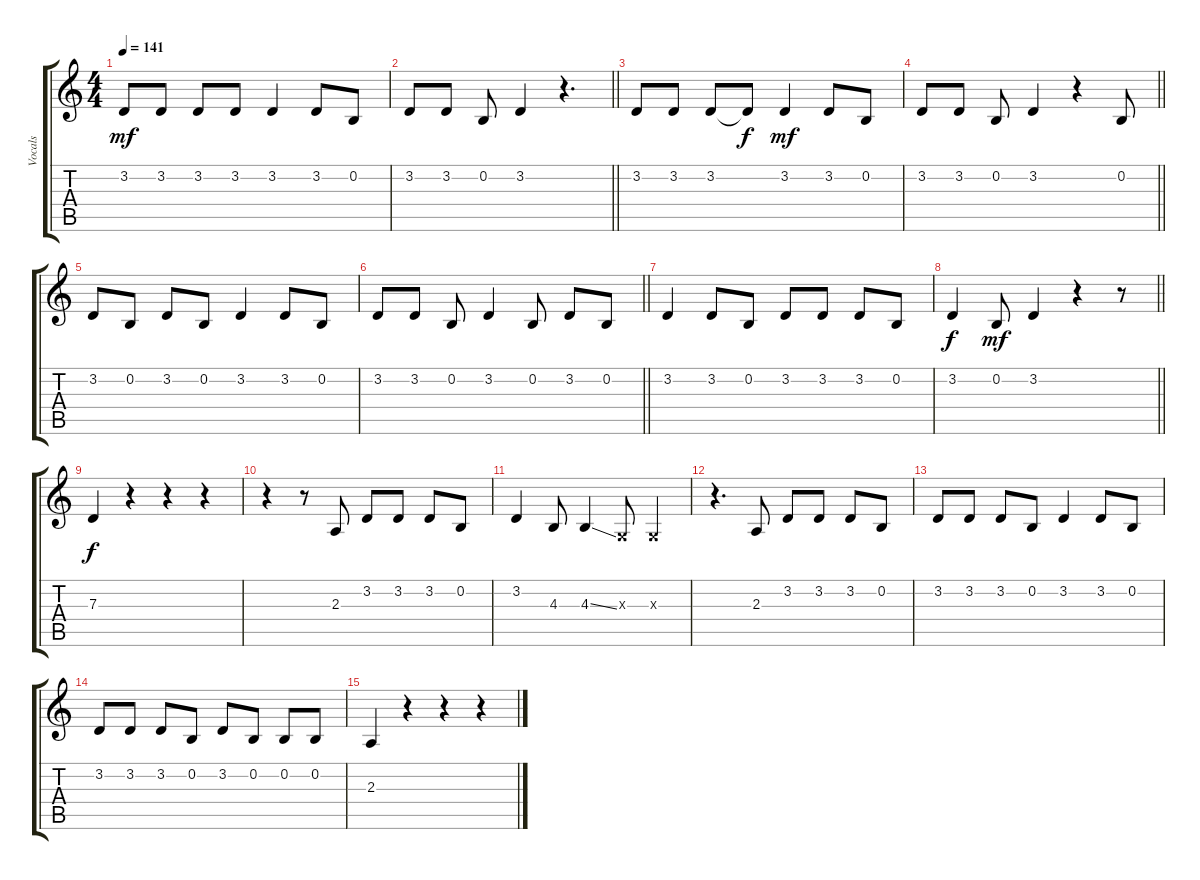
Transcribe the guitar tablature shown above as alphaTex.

\track ("Vocals" "Vocals") {instrument clarinet}
\staff {score tabs}
\tuning (E4 B3 G3 D3 A2 E2) {hide}
\ts (4 4)
\tempo 141
\clef g2
\ks c
3.2.8{dy mf} 3.2.8 3.2.8 3.2.8 3.2.4 3.2.8 0.2.8 |
\barLineRight lightlight
3.2.8 3.2.8 0.2.8 3.2.4 r.4{d} |
3.2.8 3.2.8 3.2.8 3.2{t}.8{dy f} 3.2.4{dy mf} 3.2.8 0.2.8 |
\barLineRight lightlight
3.2.8 3.2.8 0.2.8 3.2.4 r.4 0.2.8 |
3.2.8 0.2.8 3.2.8 0.2.8 3.2.4 3.2.8 0.2.8 |
\barLineRight lightlight
3.2.8 3.2.8 0.2.8 3.2.4 0.2.8 3.2.8 0.2.8 |
3.2.4 3.2.8 0.2.8 3.2.8 3.2.8 3.2.8 0.2.8 |
\barLineRight lightlight
3.2.4{dy f} 0.2.8{dy mf} 3.2.4 r.4 r.8 |
7.3.4{dy f} r.4 r.4 r.4 |
r.4 r.8 2.3.8 3.2.8 3.2.8 3.2.8 0.2.8 |
3.2.4 4.3.8 4.3{ss}.4 0.3{x}.8 0.3{x}.4 |
r.4{d} 2.3.8 3.2.8 3.2.8 3.2.8 0.2.8 |
3.2.8 3.2.8 3.2.8 0.2.8 3.2.4 3.2.8 0.2.8 |
3.2.8 3.2.8 3.2.8 0.2.8 3.2.8 0.2.8 0.2.8 0.2.8 |
2.3.4 r.4 r.4 r.4
